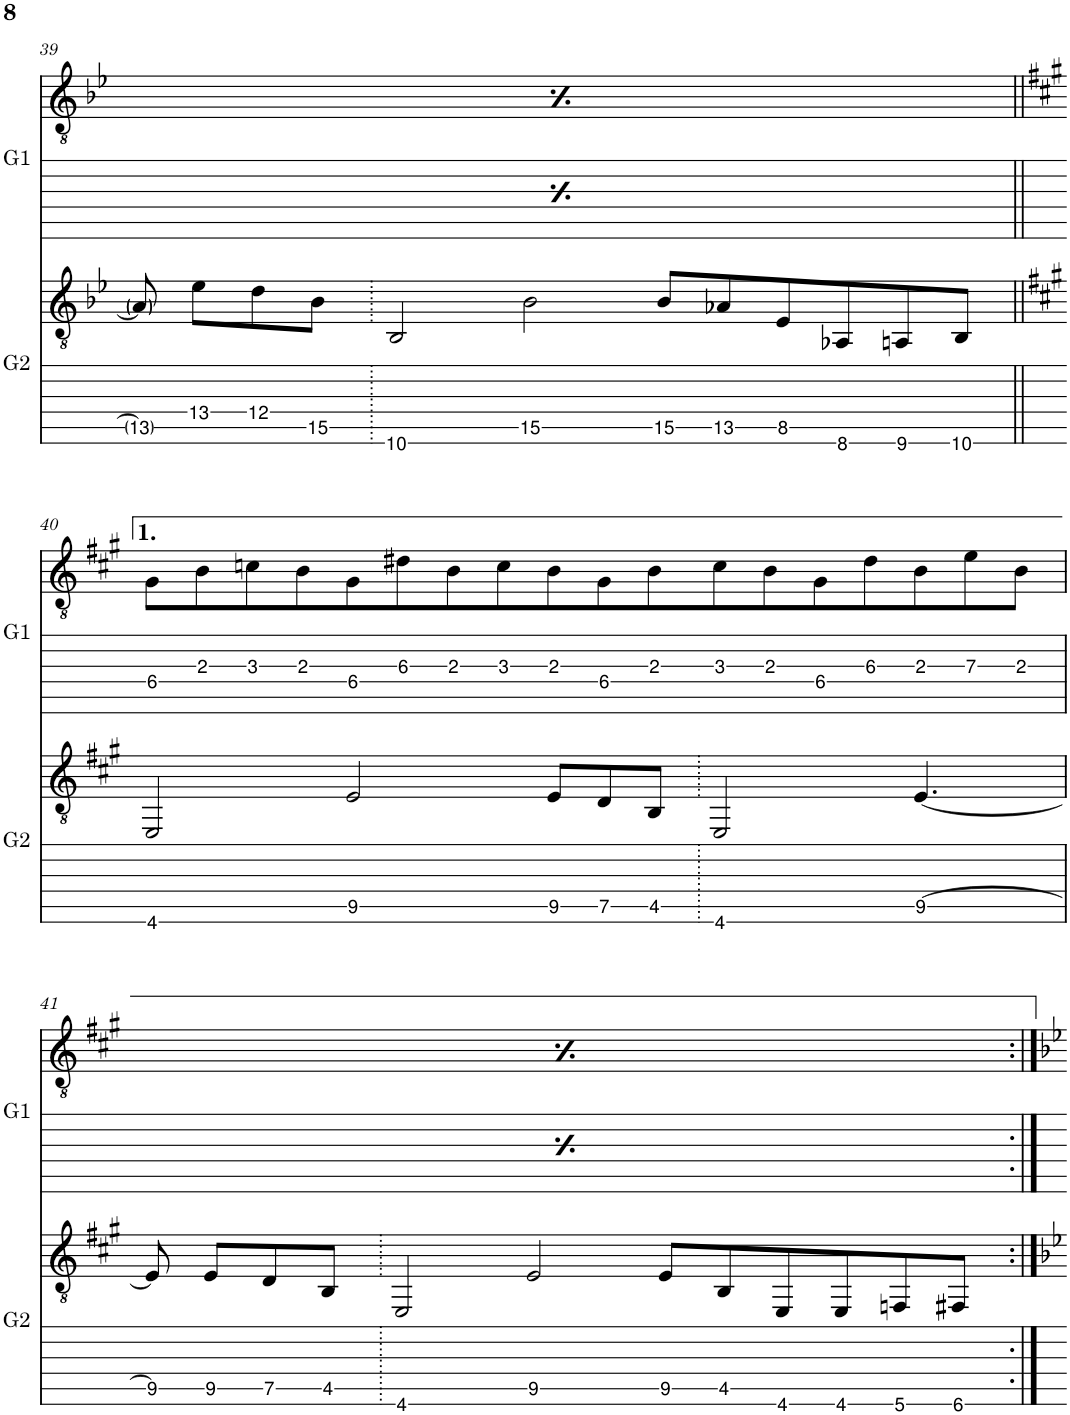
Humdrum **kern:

**kern	**kern	**kern	**kern
*part2	*part2	*part1	*part1
*staff4	*staff3	*staff2	*staff1
*I"G2	*	*I"G1	*
*I'G2	*	*I'G1	*
!!LO:PB:g=z
*	*clefGv2	*	*clefGv2
*k[b-e-]	*k[b-e-]	*k[b-e-]	*k[b-e-]
*M9/4	*M9/4	*M9/4	*M9/4
=39.	=39.	=39	=39
8A-L]	8A-/]	8aL	8a\L
8e-	8e-\L	8cc	8cc\
8d	8d\	8dd	8dd\
8B-J	8B-\J	8cc	8cc\
2BB-	2BB-/	8a	8a\
.	.	8eeJ	8een\
.	.	8ccL	8cc\
.	.	8dd	8dd\
2B-	2B-\	8cc	8cc\
.	.	8a	8a\
.	.	8cc	8cc\
.	.	8ddJ	8dd\
8B-L	8B-/L	8ccL	8cc\
8A-	8A-X/	8a	8a\
8E-	8E-/	8ee	8ee\
8AA-	8AA-X/	8cc	8cc\
8AA	8AAn/	8ff	8ff\
8BB-J	8BB-/J	8ccJ	8cc\J
!!LO:LB:g=z
=40.	=40.	=40||	=40||
*k[f#c#g#]	*k[f#c#g#]	*k[f#c#g#]	*k[f#c#g#]
2EE	2EE/	8G#L	8G#\L
.	.	8B	8B\
.	.	8c	8cn\
.	.	8B	8B\
2E	2E/	8G#	8G#\
.	.	8d#J	8d#X\
.	.	8BL	8B\
.	.	8c	8c\
8EL	8E/L	8B	8B\
8D	8D/	8G#	8G#\
8BBJ	8BB/J	8B	8B\
2EE	2EE/	8cJ	8c\
.	.	8BL	8B\
.	.	8G#	8G#\
.	.	8d#	8d#\
[4.E	[4.E/	8B	8B\
.	.	8e	8e\
.	.	8BJ	8B\J
!!LO:LB:g=z
=41.	=41.	=41	=41
8EL]	8E/]	8G#L	8G#\L
8E	8E/L	8B	8B\
8D	8D/	8c	8cn\
8BBJ	8BB/J	8B	8B\
2EE	2EE/	8G#	8G#\
.	.	8d#J	8d#X\
.	.	8BL	8B\
.	.	8c	8c\
2E	2E/	8B	8B\
.	.	8G#	8G#\
.	.	8B	8B\
.	.	8cJ	8c\
8EL	8E/L	8BL	8B\
8BB	8BB/	8G#	8G#\
8EE	8EE/	8d#	8d#\
8EE	8EE/	8B	8B\
8FF	8FFn/	8e	8e\
8FF#J	8FF#X/J	8BJ	8B\J
=:|!	=:|!	=:|!	=:|!
*-	*-	*-	*-
